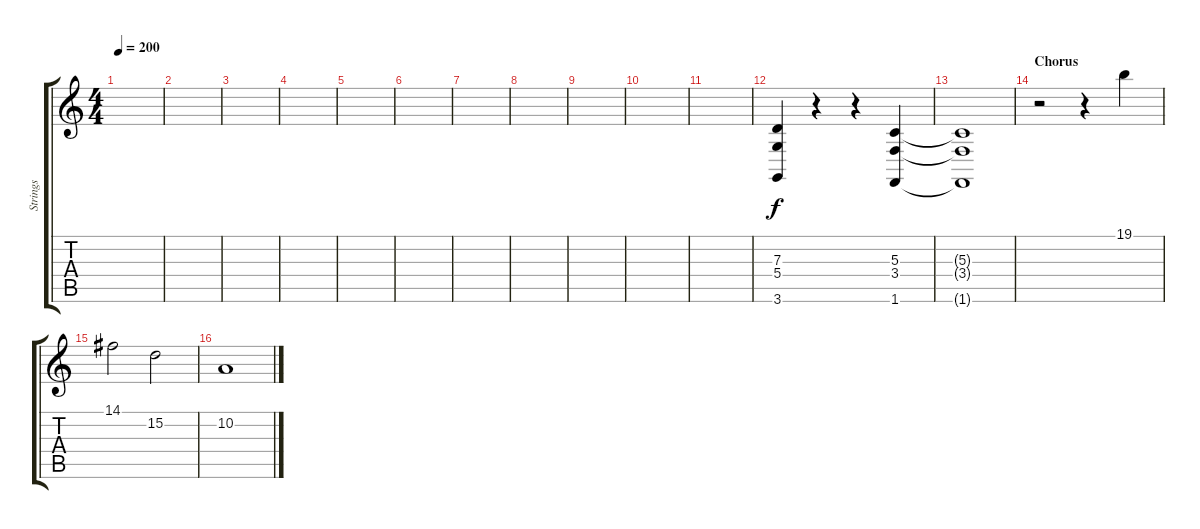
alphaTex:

\track ("Strings" "Strings") {instrument violin}
\staff {score tabs}
\tuning (E4 B3 G3 D3 A2 E2) {hide}
\ts (4 4)
\tempo 200
\clef g2
\ks c
|
|
|
|
|
|
|
|
|
|
|
(7.3 5.4 3.6).4 r.4 r.4 (5.3 3.4 1.6).4 |
(5.3{t} 3.4{t} 1.6{t}).1 |
\section ("" "Chorus")
r.2{volume 7} r.4 19.1.4 |
14.1.2 15.2.2 |
10.2.1
